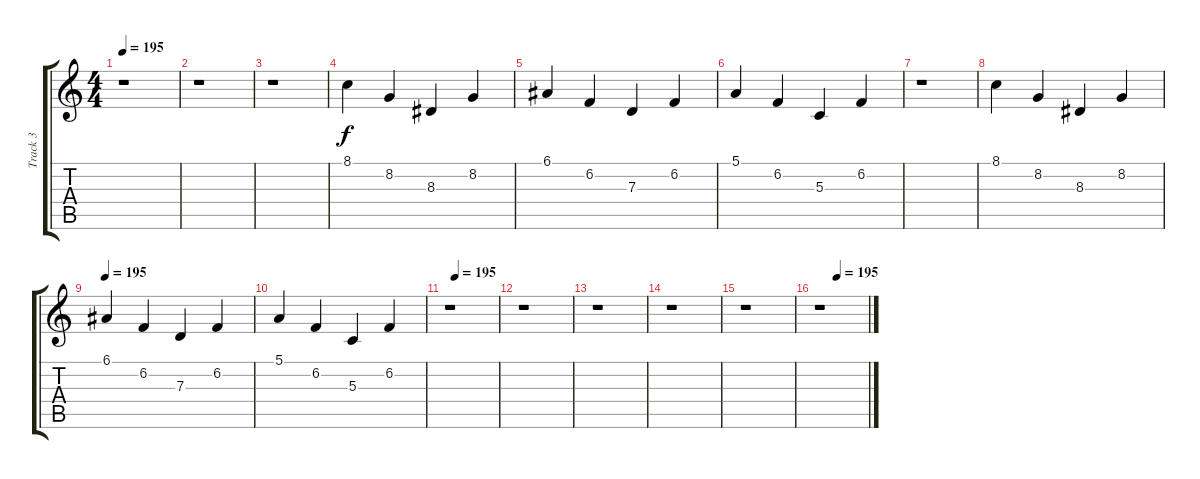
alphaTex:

\track ("Track 3" "Track 3") {instrument tubularbells}
\staff {score tabs}
\tuning (E4 B3 G3 D3 A2 E2) {hide}
\ts (4 4)
\tempo 195
\clef g2
\ks c
r.1{dy f} |
r.1 |
r.1 |
8.1.4 8.2.4 8.3.4 8.2.4 |
6.1.4 6.2.4 7.3.4 6.2.4 |
5.1.4 6.2.4 5.3.4 6.2.4 |
r.1 |
8.1.4 8.2.4 8.3.4 8.2.4 |
\tempo 195
6.1.4 6.2.4 7.3.4 6.2.4 |
5.1.4 6.2.4 5.3.4 6.2.4 |
\tempo (195 0.125)
r.1 |
r.1 |
r.1 |
r.1 |
r.1 |
\tempo (195 0.375)
r.1
